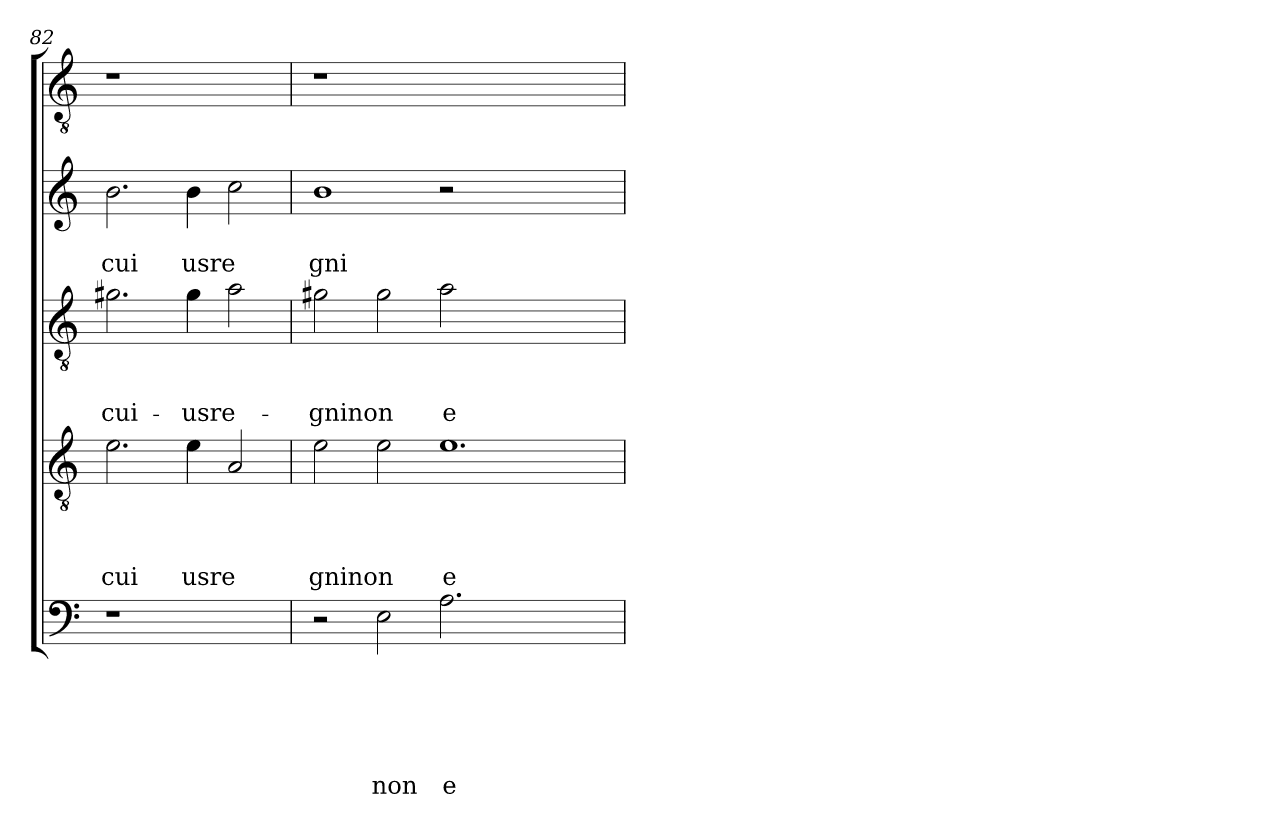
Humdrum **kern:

**kern	**text	**text	**text	**text	**text	**text	**kern	**text	**text	**text	**text	**kern	**text	**text	**text	**kern	**text	**text	**kern
*part5	*part5	*part5	*part5	*part5	*part5	*part5	*part4	*part4	*part4	*part4	*part4	*part3	*part3	*part3	*part3	*part2	*part2	*part2	*part1
*staff5	*staff5	*staff5	*staff5	*staff5	*staff5	*staff5	*staff4	*staff4	*staff4	*staff4	*staff4	*staff3	*staff3	*staff3	*staff3	*staff2	*staff2	*staff2	*staff1
*clefF4	*	*	*	*	*	*	*clefGv2	*	*	*	*	*clefGv2	*	*	*	*clefG2	*	*	*clefGv2
*k[]	*	*	*	*	*	*	*k[]	*	*	*	*	*k[]	*	*	*	*k[]	*	*	*k[]
*C:	*	*	*	*	*	*	*C:	*	*	*	*	*C:	*	*	*	*C:	*	*	*C:
=82	=82	=82	=82	=82	=82	=82	=82	=82	=82	=82	=82	=82	=82	=82	=82	=82	=82	=82	=82
!LO:N:vis=1	!	!	!	!	!	!	!	!	!	!	!LO:LY:b	!	!	!	!LO:LY:b	!	!	!LO:LY:b	!
1r	.	.	.	.	.	.	2.e\	.	.	.	cui	2.g#X\	.	.	cui-	2.b\	.	cui	1r
!	!	!	!	!	!	!	!	!	!	!	!LO:LY:b	!	!	!	!LO:LY:b	!	!	!LO:LY:b	!
.	.	.	.	.	.	.	4e\	.	.	.	usre	4g#\	.	.	-usre-	4b\	.	usre	.
2ryy	.	.	.	.	.	.	2A/	.	.	.	.	2a\	.	.	.	2cc\	.	.	2ryy
=83	=83	=83	=83	=83	=83	=83	=83	=83	=83	=83	=83	=83	=83	=83	=83	=83	=83	=83	=83
!	!	!	!	!	!	!	!	!	!	!	!LO:LY:b	!	!	!	!LO:LY:b	!	!	!LO:LY:b	!
2r	.	.	.	.	.	.	2e\	.	.	.	gninon	2g#X\	.	.	-gninon	1b	.	gni	1r
!	!	!	!	!	!	!LO:LY:b	!	!	!	!	!	!	!	!	!	!	!	!	!
2E\	.	.	.	.	.	non	2e\	.	.	.	.	2g#\	.	.	.	.	.	.	.
!	!	!	!	!	!	!LO:LY:b	!	!	!	!	!LO:LY:b	!	!	!	!LO:LY:b	!	!	!	!
2.A\	.	.	.	.	.	e	1.e	.	.	.	e	2a\	.	.	e-	2r	.	.	1.ryy
.	.	.	.	.	.	.	.	.	.	.	.	1ryy	.	.	.	1ryy	.	.	.
2.ryy	.	.	.	.	.	.	.	.	.	.	.	.	.	.	.	.	.	.	.
=	=	=	=	=	=	=	=	=	=	=	=	=	=	=	=	=	=	=	=
*-	*-	*-	*-	*-	*-	*-	*-	*-	*-	*-	*-	*-	*-	*-	*-	*-	*-	*-	*-
